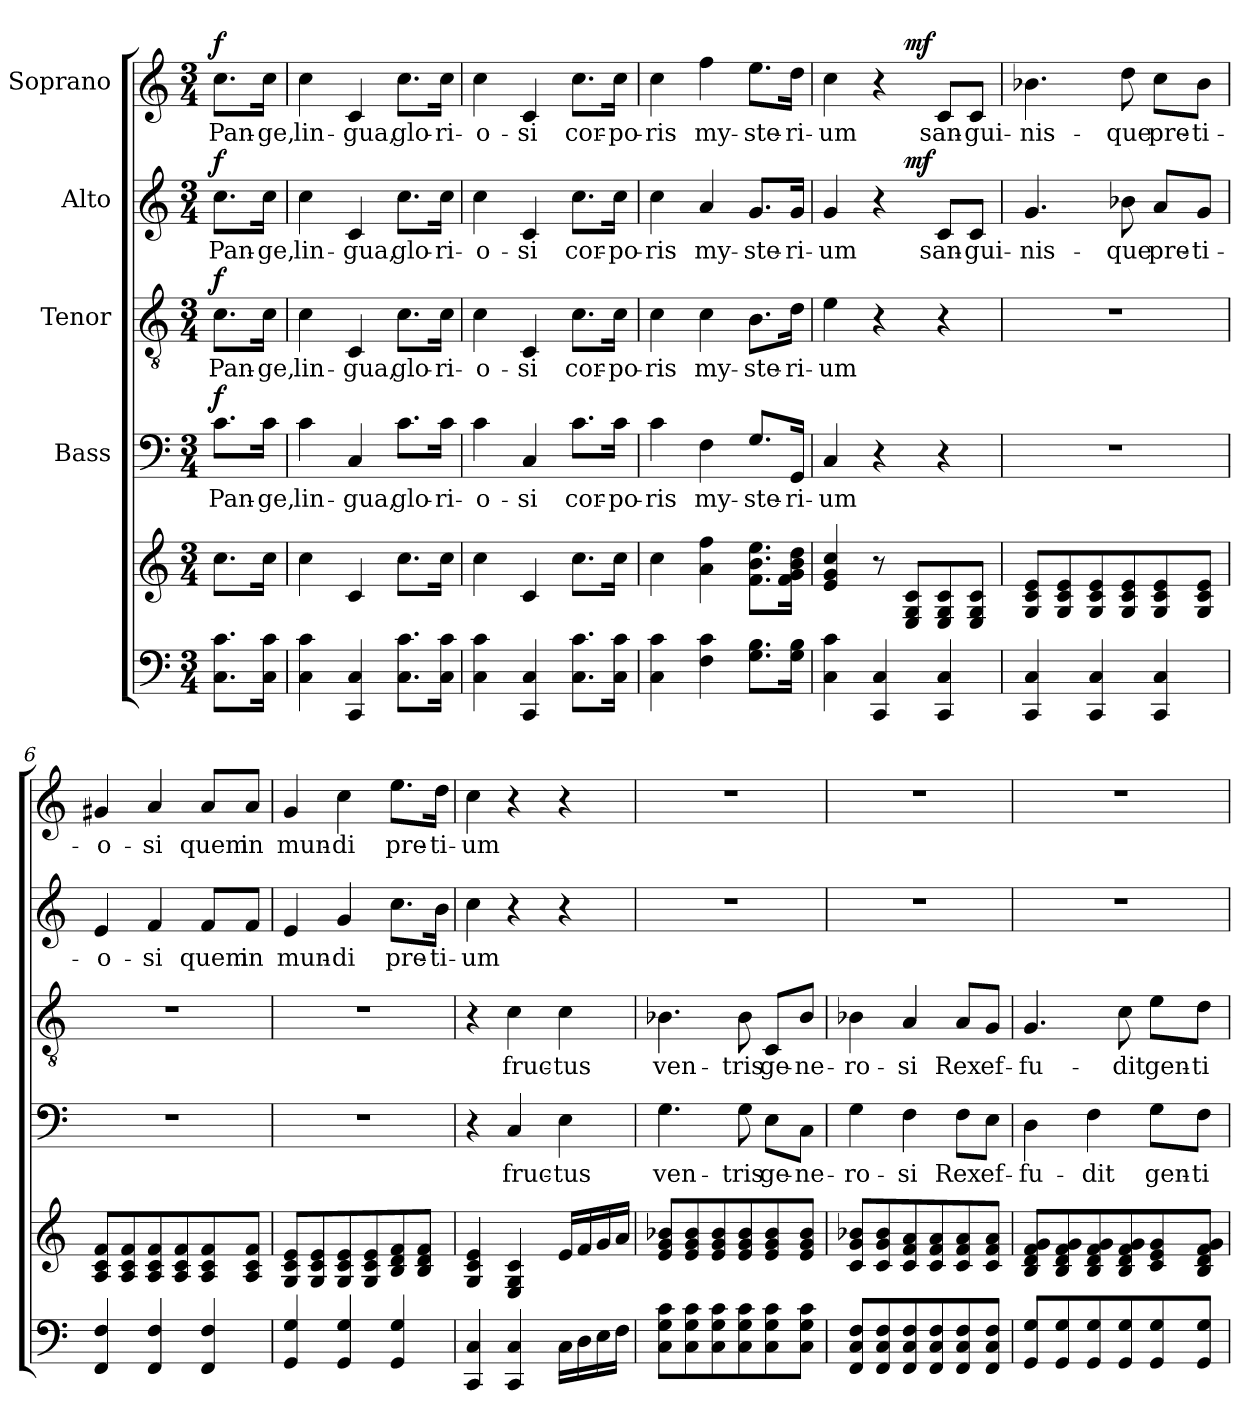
**kern	**kern	**kern	**text	**dynam	**kern	**text	**dynam	**kern	**text	**dynam	**kern	**text	**dynam
*part5	*part5	*part4	*part4	*part4	*part3	*part3	*part3	*part2	*part2	*part2	*part1	*part1	*part1
*staff6	*staff5	*staff4	*staff4	*staff4	*staff3	*staff3	*staff3	*staff2	*staff2	*staff2	*staff1	*staff1	*staff1
*	*	*I"Bass	*	*	*I"Tenor	*	*	*I"Alto	*	*	*I"Soprano	*	*
*clefF4	*clefG2	*clefF4	*	*	*clefGv2	*	*	*clefG2	*	*	*clefG2	*	*
*k[]	*k[]	*k[]	*	*	*k[]	*	*	*k[]	*	*	*k[]	*	*
*C:	*C:	*C:	*	*	*C:	*	*	*C:	*	*	*C:	*	*
*M3/4	*M3/4	*M3/4	*	*	*M3/4	*	*	*M3/4	*	*	*M3/4	*	*
=	=	=	=	=	=	=	=	=	=	=	=	=	=
!	!	!	!	!LO:DY:a	!	!	!LO:DY:a	!	!	!LO:DY:a	!	!	!LO:DY:a
8.C\ 8.c\L	8.cc\L	8.c\L	Pan-	f	8.c\L	Pan-	f	8.cc\L	Pan-	f	8.cc\L	Pan-	f
16C\ 16c\Jk	16cc\Jk	16c\Jk	-ge,	.	16c\Jk	-ge,	.	16cc\Jk	-ge,	.	16cc\Jk	-ge,	.
=1	=1	=1	=1	=1	=1	=1	=1	=1	=1	=1	=1	=1	=1
4C\ 4c\	4cc\	4c\	lin-	.	4c\	lin-	.	4cc\	lin-	.	4cc\	lin-	.
4CC/ 4C/	4c/	4C/	-gua,	.	4C/	-gua,	.	4c/	-gua,	.	4c/	-gua,	.
8.C\ 8.c\L	8.cc\L	8.c\L	glo-	.	8.c\L	glo-	.	8.cc\L	glo-	.	8.cc\L	glo-	.
16C\ 16c\Jk	16cc\Jk	16c\Jk	-ri-	.	16c\Jk	-ri-	.	16cc\Jk	-ri-	.	16cc\Jk	-ri-	.
=2	=2	=2	=2	=2	=2	=2	=2	=2	=2	=2	=2	=2	=2
4C\ 4c\	4cc\	4c\	-o-	.	4c\	-o-	.	4cc\	-o-	.	4cc\	-o-	.
4CC/ 4C/	4c/	4C/	-si	.	4C/	-si	.	4c/	-si	.	4c/	-si	.
8.C\ 8.c\L	8.cc\L	8.c\L	cor-	.	8.c\L	cor-	.	8.cc\L	cor-	.	8.cc\L	cor-	.
16C\ 16c\Jk	16cc\Jk	16c\Jk	-po-	.	16c\Jk	-po-	.	16cc\Jk	-po-	.	16cc\Jk	-po-	.
=3	=3	=3	=3	=3	=3	=3	=3	=3	=3	=3	=3	=3	=3
4C\ 4c\	4cc\	4c\	-ris	.	4c\	-ris	.	4cc\	-ris	.	4cc\	-ris	.
4F\ 4c\	4a\ 4ff\	4F\	my-	.	4c\	my-	.	4a/	my-	.	4ff\	my-	.
8.G\ 8.B\L	8.f\ 8.b\ 8.ee\L	8.G/L	-ste-	.	8.B\L	-ste-	.	8.g/L	-ste-	.	8.ee\L	-ste-	.
16G\ 16B\Jk	16f\ 16g\ 16b\ 16dd\Jk	16GG/Jk	-ri-	.	16d\Jk	-ri-	.	16g/Jk	-ri-	.	16dd\Jk	-ri-	.
!!LO:LB:g=z
=4	=4	=4	=4	=4	=4	=4	=4	=4	=4	=4	=4	=4	=4
*	*	*	*	*	*	*	*	*^	*	*	*^	*	*
4C\ 4c\	4e/ 4g/ 4cc/	4C/	-um	.	4e\	-um	.	4g/	4.ryy	-um	.	4cc\	4.ryy	-um	.
4CC/ 4C/	8r	4r	.	.	4r	.	.	4r	.	.	.	4r	.	.	.
!	!	!	!	!	!	!	!	!	!	!	!LO:DY:b	!	!	!	!LO:DY:b
.	8E/ 8G/ 8c/L	.	.	.	.	.	.	.	4.ryy	.	mf	.	4.ryy	.	mf
4CC/ 4C/	8E/ 8G/ 8c/	4r	.	.	4r	.	.	8c/L	.	san-	.	8c/L	.	san-	.
.	8E/ 8G/ 8c/J	.	.	.	.	.	.	8c/J	.	-gui-	.	8c/J	.	-gui-	.
*	*	*	*	*	*	*	*	*v	*v	*	*	*	*	*	*
*	*	*	*	*	*	*	*	*	*	*	*v	*v	*	*
=5	=5	=5	=5	=5	=5	=5	=5	=5	=5	=5	=5	=5	=5
4CC/ 4C/	8G/ 8c/ 8e/L	2.r	.	.	2.r	.	.	4.g/	-nis-	.	4.b-X\	-nis-	.
.	8G/ 8c/ 8e/	.	.	.	.	.	.	.	.	.	.	.	.
4CC/ 4C/	8G/ 8c/ 8e/	.	.	.	.	.	.	.	.	.	.	.	.
.	8G/ 8c/ 8e/	.	.	.	.	.	.	8b-X\	-que	.	8dd\	-que	.
4CC/ 4C/	8G/ 8c/ 8e/	.	.	.	.	.	.	8a/L	pre-	.	8cc\L	pre-	.
.	8G/ 8c/ 8e/J	.	.	.	.	.	.	8g/J	-ti-	.	8b-\J	-ti-	.
=6	=6	=6	=6	=6	=6	=6	=6	=6	=6	=6	=6	=6	=6
4FF/ 4F/	8A/ 8c/ 8f/L	2.r	.	.	2.r	.	.	4e/	-o-	.	4g#X/	-o-	.
.	8A/ 8c/ 8f/	.	.	.	.	.	.	.	.	.	.	.	.
4FF/ 4F/	8A/ 8c/ 8f/	.	.	.	.	.	.	4f/	-si	.	4a/	-si	.
.	8A/ 8c/ 8f/	.	.	.	.	.	.	.	.	.	.	.	.
4FF/ 4F/	8A/ 8c/ 8f/	.	.	.	.	.	.	8f/L	quem	.	8a/L	quem	.
.	8A/ 8c/ 8f/J	.	.	.	.	.	.	8f/J	in	.	8a/J	in	.
=7	=7	=7	=7	=7	=7	=7	=7	=7	=7	=7	=7	=7	=7
4GG/ 4G/	8G/ 8c/ 8e/L	2.r	.	.	2.r	.	.	4e/	mun-	.	4g/	mun-	.
.	8G/ 8c/ 8e/	.	.	.	.	.	.	.	.	.	.	.	.
4GG/ 4G/	8G/ 8c/ 8e/	.	.	.	.	.	.	4g/	-di	.	4cc\	-di	.
.	8G/ 8c/ 8e/	.	.	.	.	.	.	.	.	.	.	.	.
4GG/ 4G/	8B/ 8d/ 8f/	.	.	.	.	.	.	8.cc\L	pre-	.	8.ee\L	pre-	.
.	8B/ 8d/ 8f/J	.	.	.	.	.	.	.	.	.	.	.	.
.	.	.	.	.	.	.	.	16b\Jk	-ti-	.	16dd\Jk	-ti-	.
!!LO:PB:g=z
=8	=8	=8	=8	=8	=8	=8	=8	=8	=8	=8	=8	=8	=8
4CC/ 4C/	4G/ 4c/ 4e/	4r	.	.	4r	.	.	4cc\	-um	.	4cc\	-um	.
4CC/ 4C/	4E/ 4G/ 4c/	4C/	fruc-	.	4c\	fruc-	.	4r	.	.	4r	.	.
16C\LL	16e/LL	4E\	-tus	.	4c\	-tus	.	4r	.	.	4r	.	.
16D\	16f/	.	.	.	.	.	.	.	.	.	.	.	.
16E\	16g/	.	.	.	.	.	.	.	.	.	.	.	.
16F\JJ	16a/JJ	.	.	.	.	.	.	.	.	.	.	.	.
=9	=9	=9	=9	=9	=9	=9	=9	=9	=9	=9	=9	=9	=9
8C\ 8G\ 8c\L	8e/ 8g/ 8b-X/L	4.G\	ven-	.	4.B-X\	ven-	.	2.r	.	.	2.r	.	.
8C\ 8G\ 8c\	8e/ 8g/ 8b-/	.	.	.	.	.	.	.	.	.	.	.	.
8C\ 8G\ 8c\	8e/ 8g/ 8b-/	.	.	.	.	.	.	.	.	.	.	.	.
8C\ 8G\ 8c\	8e/ 8g/ 8b-/	8G\	-tris	.	8B-\	-tris	.	.	.	.	.	.	.
8C\ 8G\ 8c\	8e/ 8g/ 8b-/	8E\L	ge-	.	8C/L	ge-	.	.	.	.	.	.	.
8C\ 8G\ 8c\J	8e/ 8g/ 8b-/J	8C\J	-ne-	.	8B-/J	-ne-	.	.	.	.	.	.	.
=10	=10	=10	=10	=10	=10	=10	=10	=10	=10	=10	=10	=10	=10
8FF/ 8C/ 8F/L	8c/ 8g/ 8b-X/L	4G\	-ro-	.	4B-X\	-ro-	.	2.r	.	.	2.r	.	.
8FF/ 8C/ 8F/	8c/ 8g/ 8b-/	.	.	.	.	.	.	.	.	.	.	.	.
8FF/ 8C/ 8F/	8c/ 8f/ 8a/	4F\	-si	.	4A/	-si	.	.	.	.	.	.	.
8FF/ 8C/ 8F/	8c/ 8f/ 8a/	.	.	.	.	.	.	.	.	.	.	.	.
8FF/ 8C/ 8F/	8c/ 8f/ 8a/	8F\L	Rex	.	8A/L	Rex	.	.	.	.	.	.	.
8FF/ 8C/ 8F/J	8c/ 8f/ 8a/J	8E\J	ef-	.	8G/J	ef-	.	.	.	.	.	.	.
=11	=11	=11	=11	=11	=11	=11	=11	=11	=11	=11	=11	=11	=11
8GG/ 8G/L	8B/ 8d/ 8f/ 8g/L	4D\	-fu-	.	4.G/	-fu-	.	2.r	.	.	2.r	.	.
8GG/ 8G/	8B/ 8d/ 8f/ 8g/	.	.	.	.	.	.	.	.	.	.	.	.
8GG/ 8G/	8B/ 8d/ 8f/ 8g/	4F\	-dit	.	.	.	.	.	.	.	.	.	.
8GG/ 8G/	8B/ 8d/ 8f/ 8g/	.	.	.	8c\	-dit	.	.	.	.	.	.	.
8GG/ 8G/	8c/ 8e/ 8g/	8G\L	gen-	.	8e\L	gen-	.	.	.	.	.	.	.
8GG/ 8G/J	8B/ 8d/ 8f/ 8g/J	8F\J	-ti-	.	8d\J	-ti-	.	.	.	.	.	.	.
=	=	=	=	=	=	=	=	=	=	=	=	=	=
*-	*-	*-	*-	*-	*-	*-	*-	*-	*-	*-	*-	*-	*-
